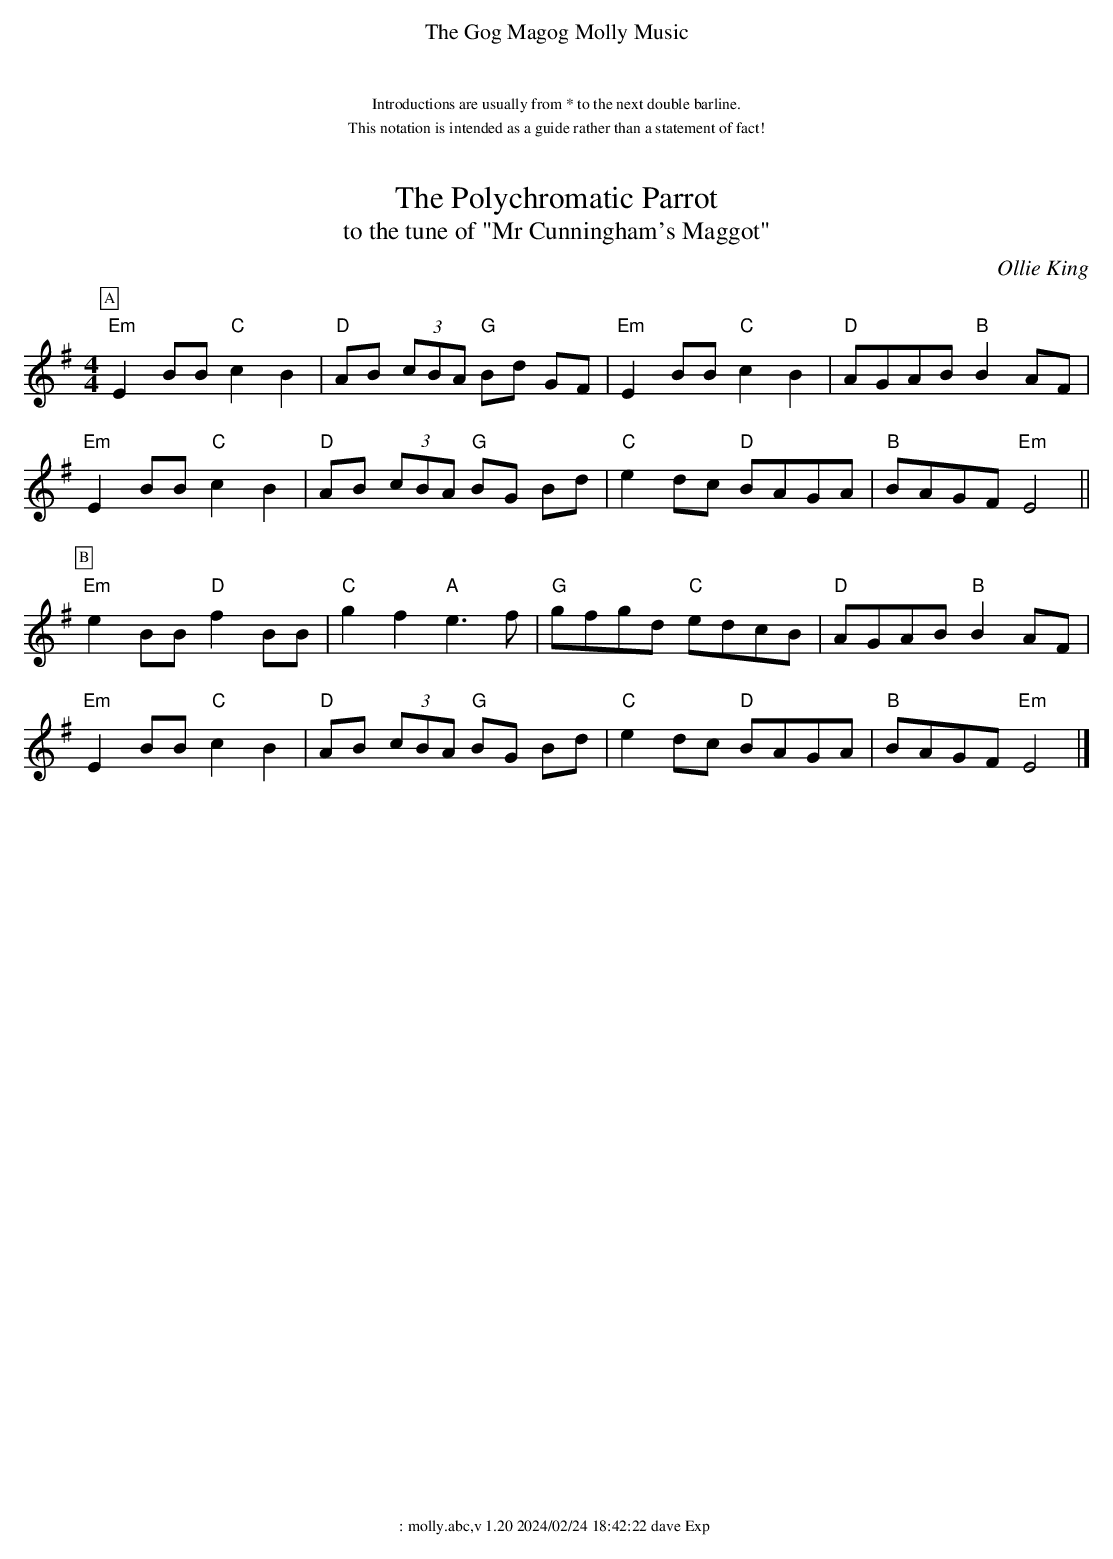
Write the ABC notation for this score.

X:1
T:The Polychromatic Parrot
T:to the tune of "Mr Cunningham's Maggot"
C:Ollie King
M:4/4
L:1/8
K:Em
P:A
"Em"E2 BB "C"c2 B2|"D"AB (3cBA "G"Bd GF|"Em"E2 BB "C"c2 B2|"D"AGAB "B"B2 AF|
"Em"E2 BB "C"c2 B2|"D"AB (3cBA "G"BG Bd|"C"e2 dc "D"BAGA|"B"BAGF "Em"E4||
P:B
"Em"e2 BB "D"f2 BB|"C"g2 f2 "A"e3 f|"G"gfgd "C"edcB|"D"AGAB "B"B2 AF|
"Em"E2 BB "C"c2 B2|"D"AB (3cBA "G"BG Bd|"C"e2 dc "D"BAGA|"B"BAGF "Em"E4|]
